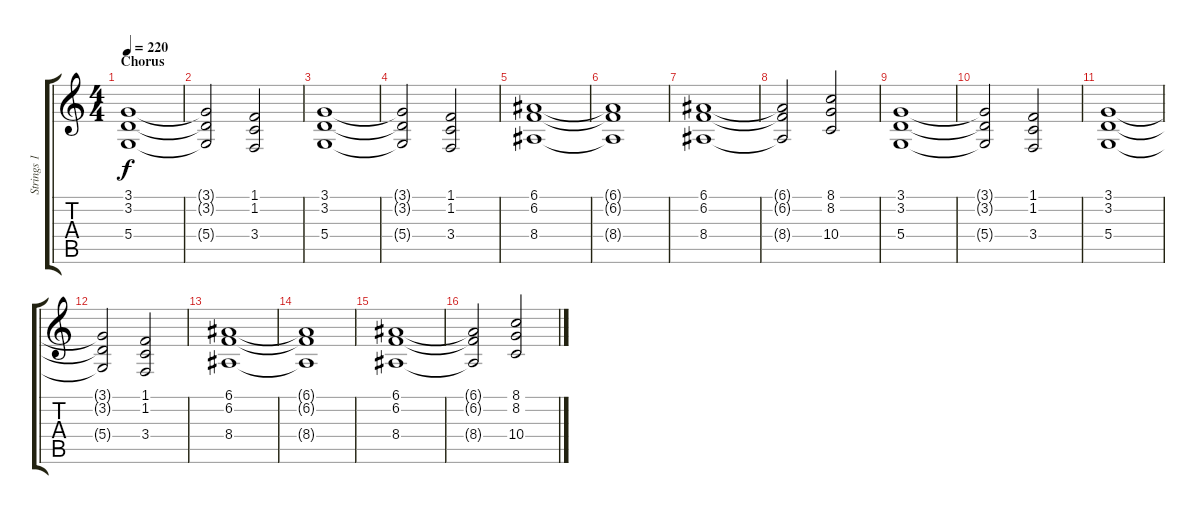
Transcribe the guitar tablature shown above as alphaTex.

\track ("Strings 1" "Strings 1") {instrument stringensemble1}
\staff {score tabs}
\tuning (E4 B3 G3 D3 A2 E2) {hide}
\ts (4 4)
\section ("" "Chorus")
\tempo 220
\clef g2
\ks c
(3.1 3.2 5.4).1{dy f} |
(3.1{t} 3.2{t} 5.4{t}).2 (1.1 1.2 3.4).2 |
(3.1 3.2 5.4).1 |
(3.1{t} 3.2{t} 5.4{t}).2 (1.1 1.2 3.4).2 |
(6.1 6.2 8.4).1 |
(6.1{t} 6.2{t} 8.4{t}).1 |
(6.1 6.2 8.4).1 |
(6.1{t} 6.2{t} 8.4{t}).2 (8.1 8.2 10.4).2 |
(3.1 3.2 5.4).1 |
(3.1{t} 3.2{t} 5.4{t}).2 (1.1 1.2 3.4).2 |
(3.1 3.2 5.4).1 |
(3.1{t} 3.2{t} 5.4{t}).2 (1.1 1.2 3.4).2 |
(6.1 6.2 8.4).1 |
(6.1{t} 6.2{t} 8.4{t}).1 |
(6.1 6.2 8.4).1 |
(6.1{t} 6.2{t} 8.4{t}).2 (8.1 8.2 10.4).2
